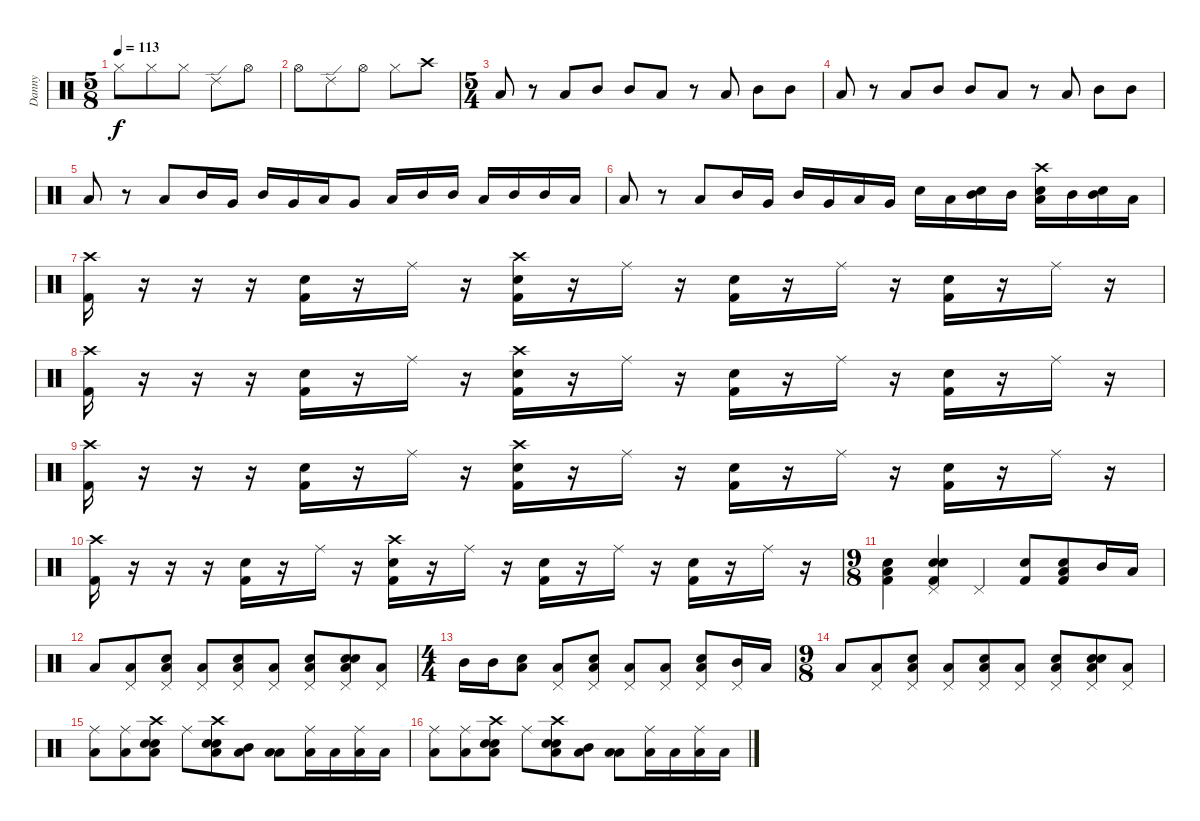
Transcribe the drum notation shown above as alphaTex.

\track ("Danny" "Danny") {instrument percussion}
\staff {score}
\articulation defaults
\ts (5 8)
\tempo 113
\clef neutral
\ks c "Hi-Hat (closed)".8{dy f} "Hi-Hat (closed)".8 "Hi-Hat (closed)".8 "Ride (edge) 2".8 "Hi-Hat (open)".8
|
"Hi-Hat (open)".8 "Ride (edge) 2".8 "Hi-Hat (open)".8 "Hi-Hat (closed)".8 "Crash high (hit)".8 |
\ts (5 4)
"Low Floor Tom (hit)".8 r.8 "Low Floor Tom (hit)".8 "Mid Tom (hit)".8 "Mid Tom (hit)".8 "Low Floor Tom (hit)".8 r.8 "Low Floor Tom (hit)".8 "Mid Tom (hit)".8 "Mid Tom (hit)".8 |
"Low Floor Tom (hit)".8 r.8 "Low Floor Tom (hit)".8 "Mid Tom (hit)".8 "Mid Tom (hit)".8 "Low Floor Tom (hit)".8 r.8 "Low Floor Tom (hit)".8 "Mid Tom (hit)".8 "Mid Tom (hit)".8 |
"Low Floor Tom (hit)".8 r.8 "Low Floor Tom (hit)".8 "Mid Tom (hit)".16 "Very Low Tom (hit)".16 "Mid Tom (hit)".16 "Very Low Tom (hit)".16 "Low Floor Tom (hit)".16 "Very Low Tom (hit)".8 "Low Floor Tom (hit)".16 "Mid Tom (hit)".16 "Mid Tom (hit)".16 "Low Floor Tom (hit)".16 "Mid Tom (hit)".16 "Mid Tom (hit)".16 "Low Floor Tom (hit)".16 |
"Low Floor Tom (hit)".8 r.8 "Low Floor Tom (hit)".8 "Mid Tom (hit)".16 "Very Low Tom (hit)".16 "Mid Tom (hit)".16 "Very Low Tom (hit)".16 "Low Floor Tom (hit)".16 "Very Low Tom (hit)".16 "Electric Snare (hit)".16 "Low Floor Tom (hit)".16 ("Electric Snare (hit)" "Mid Tom (hit)").16 "Mid Tom (hit)".16 ("Crash high (hit)" "Electric Snare (hit)" "Low Floor Tom (hit)").16 "Mid Tom (hit)".16 ("Electric Snare (hit)" "Mid Tom (hit)").16 "Low Floor Tom (hit)".16 |
("Crash high (hit)" "Kick (hit) 2").16 r.16 r.16 r.16 ("Snare (hit) 2" "Kick (hit) 2").16 r.16 "Ride (middle)".16 r.16 ("Crash high (hit)" "Snare (hit) 2" "Kick (hit) 2").16 r.16 "Ride (middle)".16 r.16 ("Snare (hit) 2" "Kick (hit) 2").16 r.16 "Ride (middle)".16 r.16 ("Snare (hit) 2" "Kick (hit) 2").16 r.16 "Ride (middle)".16 r.16 |
("Crash high (hit)" "Kick (hit) 2").16 r.16 r.16 r.16 ("Snare (hit) 2" "Kick (hit) 2").16 r.16 "Ride (middle)".16 r.16 ("Crash high (hit)" "Snare (hit) 2" "Kick (hit) 2").16 r.16 "Ride (middle)".16 r.16 ("Snare (hit) 2" "Kick (hit) 2").16 r.16 "Ride (middle)".16 r.16 ("Snare (hit) 2" "Kick (hit) 2").16 r.16 "Ride (middle)".16 r.16 |
("Crash high (hit)" "Kick (hit) 2").16 r.16 r.16 r.16 ("Snare (hit) 2" "Kick (hit) 2").16 r.16 "Ride (middle)".16 r.16 ("Crash high (hit)" "Snare (hit) 2" "Kick (hit) 2").16 r.16 "Ride (middle)".16 r.16 ("Snare (hit) 2" "Kick (hit) 2").16 r.16 "Ride (middle)".16 r.16 ("Snare (hit) 2" "Kick (hit) 2").16 r.16 "Ride (middle)".16 r.16 |
("Crash high (hit)" "Kick (hit) 2").16 r.16 r.16 r.16 ("Snare (hit) 2" "Kick (hit) 2").16 r.16 "Ride (middle)".16 r.16 ("Crash high (hit)" "Snare (hit) 2" "Kick (hit) 2").16 r.16 "Ride (middle)".16 r.16 ("Snare (hit) 2" "Kick (hit) 2").16 r.16 "Ride (middle)".16 r.16 ("Snare (hit) 2" "Kick (hit) 2").16 r.16 "Ride (middle)".16 r.16 |
\ts (9 8)
("Snare (hit) 2" "Low Floor Tom (hit)" "Kick (hit) 2").4 ("Pedal Hi-Hat (hit)" "Electric Snare (hit)" "Snare (hit) 2" "Kick (hit) 2").4 "Pedal Hi-Hat (hit)".4 ("Snare (hit) 2" "Kick (hit) 2").8 ("Low Tom (hit)" "Snare (hit) 2" "Kick (hit) 2").8 "Mid Tom (hit)".16 "Low Tom (hit)".16 |
"Low Floor Tom (hit)".8 ("Pedal Hi-Hat (hit)" "Low Floor Tom (hit)").8 ("Snare (hit) 2" "Pedal Hi-Hat (hit)" "Low Floor Tom (hit)").8 ("Pedal Hi-Hat (hit)" "Low Floor Tom (hit)").8 ("Snare (hit) 2" "Pedal Hi-Hat (hit)" "Low Floor Tom (hit)").8 ("Pedal Hi-Hat (hit)" "Low Floor Tom (hit)").8 ("Snare (hit) 2" "Pedal Hi-Hat (hit)" "Low Floor Tom (hit)").8 ("Electric Snare (hit)" "Snare (hit) 2" "Pedal Hi-Hat (hit)" "Low Floor Tom (hit)").8 ("Pedal Hi-Hat (hit)" "Low Floor Tom (hit)").8 |
\ts (4 4)
"Mid Tom (hit)".16 "Mid Tom (hit)".16 ("Electric Snare (hit)" "Low Floor Tom (hit)").8 ("Pedal Hi-Hat (hit)" "Low Floor Tom (hit)").8 ("Pedal Hi-Hat (hit)" "Electric Snare (hit)" "Low Floor Tom (hit)").8 ("Pedal Hi-Hat (hit)" "Low Floor Tom (hit)").8 ("Pedal Hi-Hat (hit)" "Low Floor Tom (hit)").8 ("Pedal Hi-Hat (hit)" "Electric Snare (hit)" "Low Floor Tom (hit)").8 ("Pedal Hi-Hat (hit)" "Mid Tom (hit)").16 "Low Tom (hit)".16 |
\ts (9 8)
"Low Floor Tom (hit)".8 ("Pedal Hi-Hat (hit)" "Low Floor Tom (hit)").8 ("Snare (hit) 2" "Pedal Hi-Hat (hit)" "Low Floor Tom (hit)").8 ("Pedal Hi-Hat (hit)" "Low Floor Tom (hit)").8 ("Snare (hit) 2" "Pedal Hi-Hat (hit)" "Low Floor Tom (hit)").8 ("Pedal Hi-Hat (hit)" "Low Floor Tom (hit)").8 ("Snare (hit) 2" "Pedal Hi-Hat (hit)" "Low Floor Tom (hit)").8 ("Electric Snare (hit)" "Snare (hit) 2" "Pedal Hi-Hat (hit)" "Low Floor Tom (hit)").8 ("Pedal Hi-Hat (hit)" "Low Floor Tom (hit)").8 |
("Ride (middle)" "Low Floor Tom (hit)").8 ("Ride (middle)" "Low Floor Tom (hit)").8 ("Crash high (hit)" "Electric Snare (hit)" "Snare (hit) 2" "Low Floor Tom (hit)").8 "Ride (middle)".8 ("Crash high (hit)" "Electric Snare (hit)" "Snare (hit) 2" "Low Floor Tom (hit)").8 ("Mid Tom (hit)" "Low Floor Tom (hit)").8 ("Low Tom (hit)" "Low Floor Tom (hit)").8 ("Ride (middle)" "Low Floor Tom (hit)").16 "Low Floor Tom (hit)".16 ("Ride (middle)" "Low Floor Tom (hit)").16 "Low Floor Tom (hit)".16 |
("Ride (middle)" "Low Floor Tom (hit)").8 ("Ride (middle)" "Low Floor Tom (hit)").8 ("Crash high (hit)" "Electric Snare (hit)" "Snare (hit) 2" "Low Floor Tom (hit)").8 "Ride (middle)".8 ("Crash high (hit)" "Electric Snare (hit)" "Snare (hit) 2" "Low Floor Tom (hit)").8 ("Mid Tom (hit)" "Low Floor Tom (hit)").8 ("Low Tom (hit)" "Low Floor Tom (hit)").8 ("Ride (middle)" "Low Floor Tom (hit)").16 "Low Floor Tom (hit)".16 ("Ride (middle)" "Low Floor Tom (hit)").16 "Low Floor Tom (hit)".16
